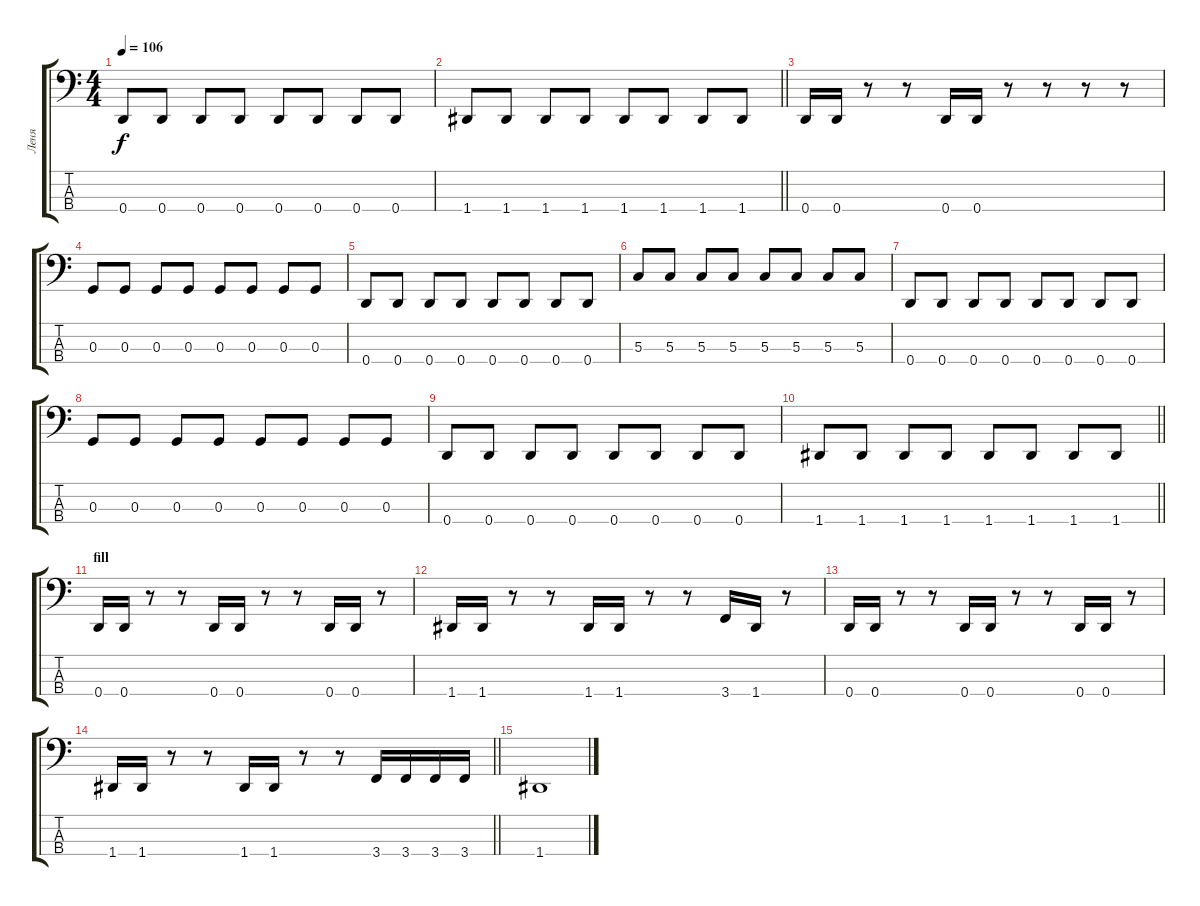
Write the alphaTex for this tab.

\track ("Леня" "Леня") {instrument electricbassfinger}
\staff {score tabs}
\tuning (F2 C2 G1 D1) {hide}
\ts (4 4)
\tempo 106
\clef f4
\ks c
0.4.8{dy f} 0.4.8 0.4.8 0.4.8 0.4.8 0.4.8 0.4.8 0.4.8 |
\barLineRight lightlight
1.4.8 1.4.8 1.4.8 1.4.8 1.4.8 1.4.8 1.4.8 1.4.8 |
0.4.16 0.4.16 r.8 r.8 0.4.16 0.4.16 r.8 r.8 r.8 r.8 |
0.3.8 0.3.8 0.3.8 0.3.8 0.3.8 0.3.8 0.3.8 0.3.8 |
0.4.8 0.4.8 0.4.8 0.4.8 0.4.8 0.4.8 0.4.8 0.4.8 |
5.3.8 5.3.8 5.3.8 5.3.8 5.3.8 5.3.8 5.3.8 5.3.8 |
0.4.8 0.4.8 0.4.8 0.4.8 0.4.8 0.4.8 0.4.8 0.4.8 |
0.3.8 0.3.8 0.3.8 0.3.8 0.3.8 0.3.8 0.3.8 0.3.8 |
0.4.8 0.4.8 0.4.8 0.4.8 0.4.8 0.4.8 0.4.8 0.4.8 |
\barLineRight lightlight
1.4.8 1.4.8 1.4.8 1.4.8 1.4.8 1.4.8 1.4.8 1.4.8 |
\section ("" "fill")
0.4.16 0.4.16 r.8 r.8 0.4.16 0.4.16 r.8 r.8 0.4.16 0.4.16 r.8 |
1.4.16 1.4.16 r.8 r.8 1.4.16 1.4.16 r.8 r.8 3.4.16 1.4.16 r.8 |
0.4.16 0.4.16 r.8 r.8 0.4.16 0.4.16 r.8 r.8 0.4.16 0.4.16 r.8 |
\barLineRight lightlight
1.4.16 1.4.16 r.8 r.8 1.4.16 1.4.16 r.8 r.8 3.4.16 3.4.16 3.4.16 3.4.16 |
1.4.1
